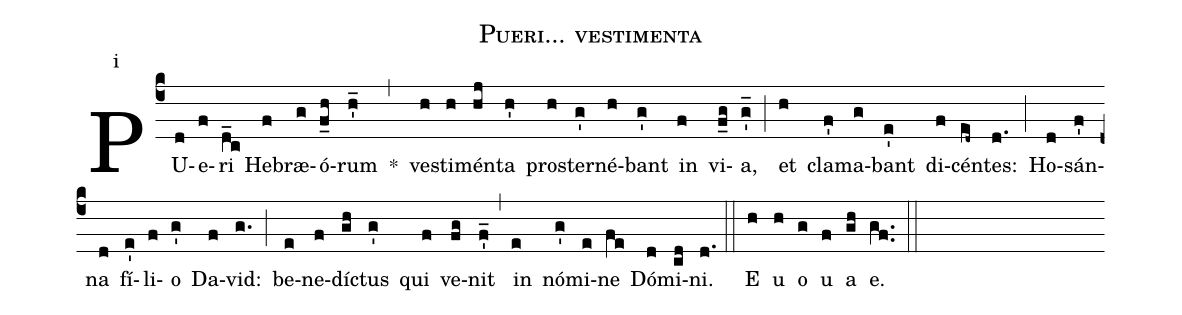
name:Pueri... vestimenta;
mode:i;
%%
(c4) PU(d)e(f)ri(d_c) He(f)bræ(g)ó(f_h)rum(h'_) *(,) ve(h)sti(h)mén(hj)ta(h') pro(h)ster(g')né(h)bant(g') in(f) vi(f_g)a,(g'_) (;) et(h) cla(f')ma(g)bant(e') di(f)cén(ed~)tes:(d.) (;) Ho(d)sán(f')na(d) fí(e')li(f)o(g') Da(f)vid:(g.) (;) be(e)ne(f)dí(gh)ctus(g') qui(f) ve(fg)nit(f'_) (,) in(e) nó(g')mi(e)ne(fe) Dó(d)mi(cd)ni.(d.) (::) <eu> E(h) u(h) o(g) u(f) a(gh) e.(gf..) </eu> (::)
